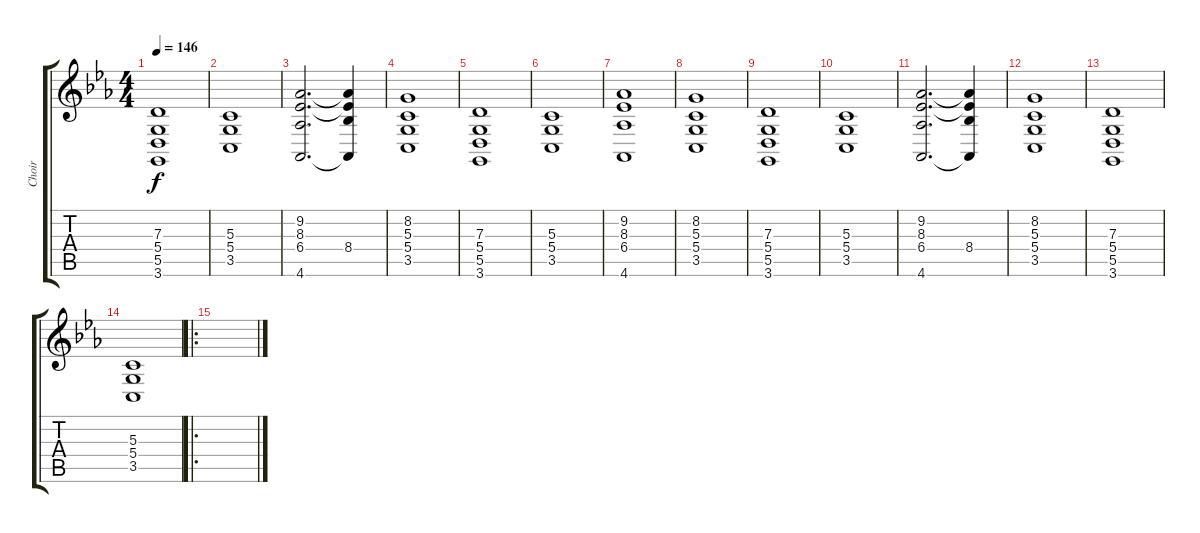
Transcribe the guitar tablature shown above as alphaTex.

\track ("Choir" "Choir") {instrument choiraahs}
\staff {score tabs}
\tuning (E4 B3 G3 D3 A2 E2) {hide}
\ts (4 4)
\tempo 146
\clef g2
\ks cminor
(7.3 5.4 5.5 3.6).1{dy f} |
(5.3 5.4 3.5).1 |
(9.2 8.3 6.4 4.6).2{d} (9.2{t} 8.3{t} 8.4 4.6{t}).4 |
(8.2 5.3 5.4 3.5).1 |
(7.3 5.4 5.5 3.6).1 |
(5.3 5.4 3.5).1 |
(9.2 8.3 6.4 4.6).1 |
(8.2 5.3 5.4 3.5).1 |
(7.3 5.4 5.5 3.6).1 |
(5.3 5.4 3.5).1 |
(9.2 8.3 6.4 4.6).2{d} (9.2{t} 8.3{t} 8.4 4.6{t}).4 |
(8.2 5.3 5.4 3.5).1 |
(7.3 5.4 5.5 3.6).1 |
(5.3 5.4 3.5).1 |
\ro
